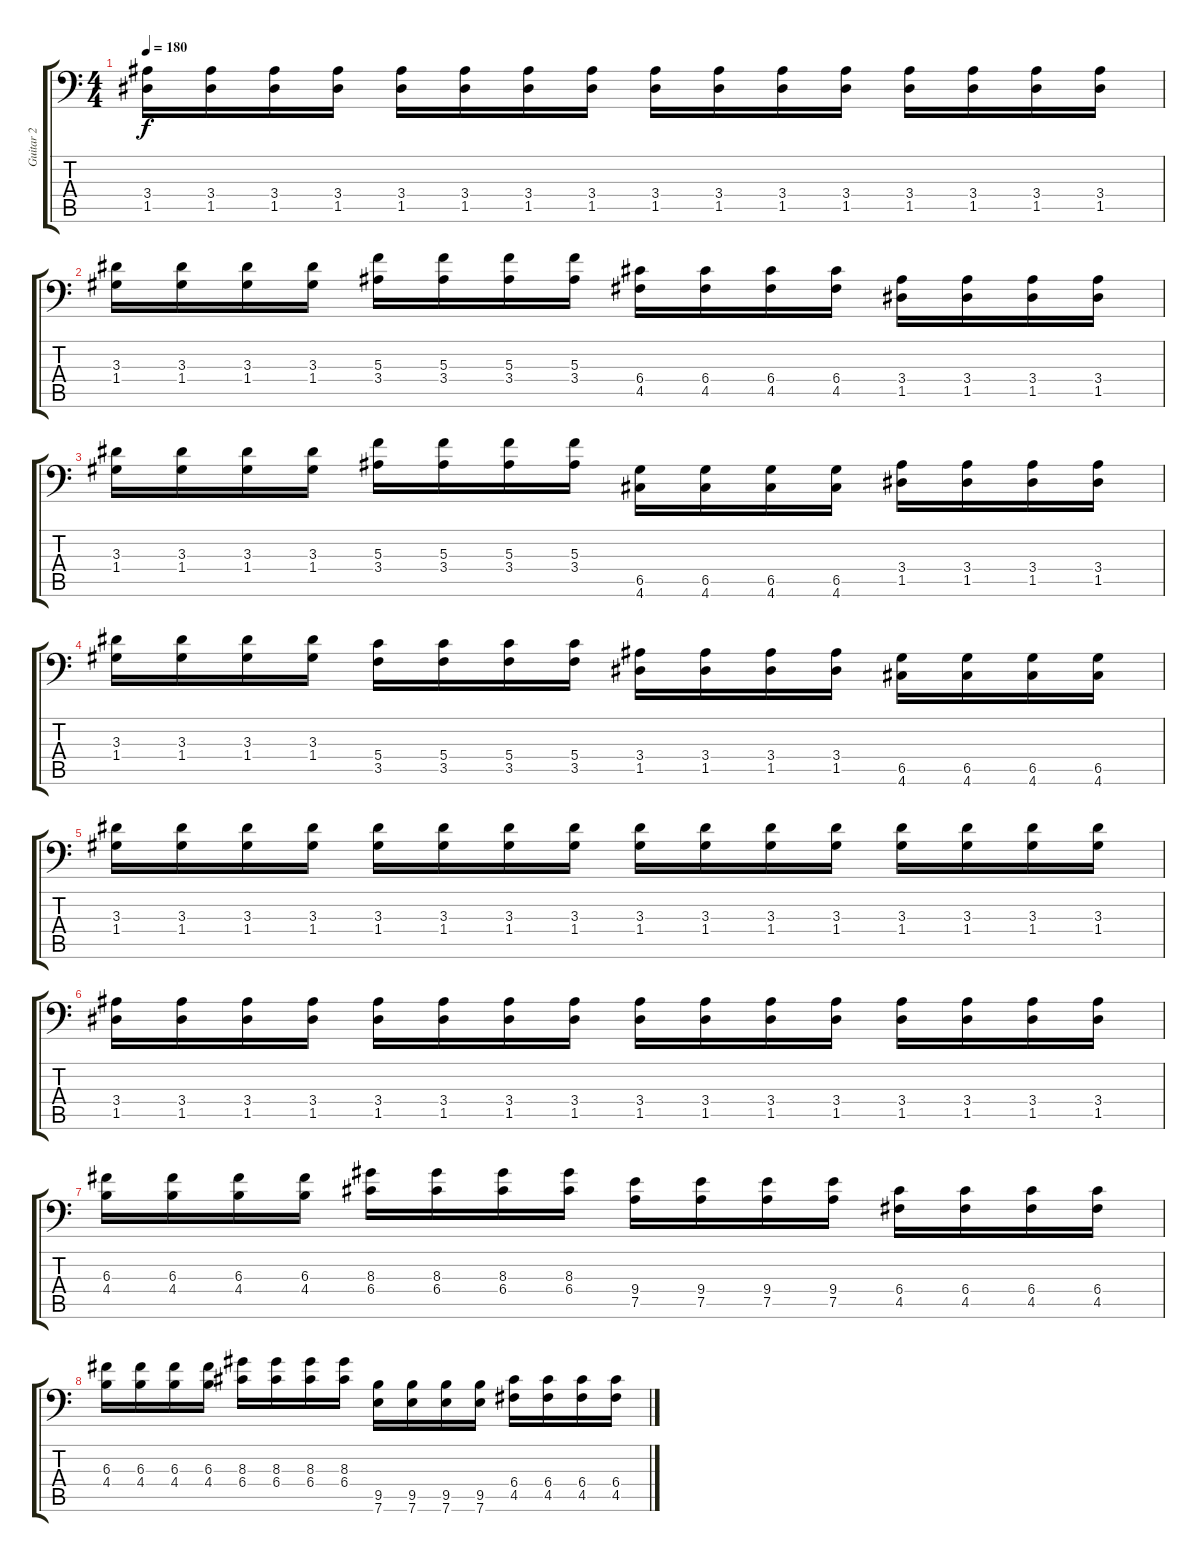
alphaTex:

\track ("Guitar 2" "Guitar 2") {instrument distortionguitar}
\staff {score tabs}
\tuning (A3 E3 C3 G2 D2 A1) {hide}
\ts (4 4)
\tempo 180
\clef f4
\ks c
(3.4 1.5).16{dy f} (3.4 1.5).16 (3.4 1.5).16 (3.4 1.5).16 (3.4 1.5).16 (3.4 1.5).16 (3.4 1.5).16 (3.4 1.5).16 (3.4 1.5).16 (3.4 1.5).16 (3.4 1.5).16 (3.4 1.5).16 (3.4 1.5).16 (3.4 1.5).16 (3.4 1.5).16 (3.4 1.5).16 |
(3.3 1.4).16 (3.3 1.4).16 (3.3 1.4).16 (3.3 1.4).16 (5.3 3.4).16 (5.3 3.4).16 (5.3 3.4).16 (5.3 3.4).16 (6.4 4.5).16 (6.4 4.5).16 (6.4 4.5).16 (6.4 4.5).16 (3.4 1.5).16 (3.4 1.5).16 (3.4 1.5).16 (3.4 1.5).16 |
(3.3 1.4).16 (3.3 1.4).16 (3.3 1.4).16 (3.3 1.4).16 (5.3 3.4).16 (5.3 3.4).16 (5.3 3.4).16 (5.3 3.4).16 (6.5 4.6).16 (6.5 4.6).16 (6.5 4.6).16 (6.5 4.6).16 (3.4 1.5).16 (3.4 1.5).16 (3.4 1.5).16 (3.4 1.5).16 |
(3.3 1.4).16 (3.3 1.4).16 (3.3 1.4).16 (3.3 1.4).16 (5.4 3.5).16 (5.4 3.5).16 (5.4 3.5).16 (5.4 3.5).16 (3.4 1.5).16 (3.4 1.5).16 (3.4 1.5).16 (3.4 1.5).16 (6.5 4.6).16 (6.5 4.6).16 (6.5 4.6).16 (6.5 4.6).16 |
(3.3 1.4).16 (3.3 1.4).16 (3.3 1.4).16 (3.3 1.4).16 (3.3 1.4).16 (3.3 1.4).16 (3.3 1.4).16 (3.3 1.4).16 (3.3 1.4).16 (3.3 1.4).16 (3.3 1.4).16 (3.3 1.4).16 (3.3 1.4).16 (3.3 1.4).16 (3.3 1.4).16 (3.3 1.4).16 |
(3.4 1.5).16 (3.4 1.5).16 (3.4 1.5).16 (3.4 1.5).16 (3.4 1.5).16 (3.4 1.5).16 (3.4 1.5).16 (3.4 1.5).16 (3.4 1.5).16 (3.4 1.5).16 (3.4 1.5).16 (3.4 1.5).16 (3.4 1.5).16 (3.4 1.5).16 (3.4 1.5).16 (3.4 1.5).16 |
(6.3 4.4).16 (6.3 4.4).16 (6.3 4.4).16 (6.3 4.4).16 (8.3 6.4).16 (8.3 6.4).16 (8.3 6.4).16 (8.3 6.4).16 (9.4 7.5).16 (9.4 7.5).16 (9.4 7.5).16 (9.4 7.5).16 (6.4 4.5).16 (6.4 4.5).16 (6.4 4.5).16 (6.4 4.5).16 |
(6.3 4.4).16 (6.3 4.4).16 (6.3 4.4).16 (6.3 4.4).16 (8.3 6.4).16 (8.3 6.4).16 (8.3 6.4).16 (8.3 6.4).16 (9.5 7.6).16 (9.5 7.6).16 (9.5 7.6).16 (9.5 7.6).16 (6.4 4.5).16 (6.4 4.5).16 (6.4 4.5).16 (6.4 4.5).16
